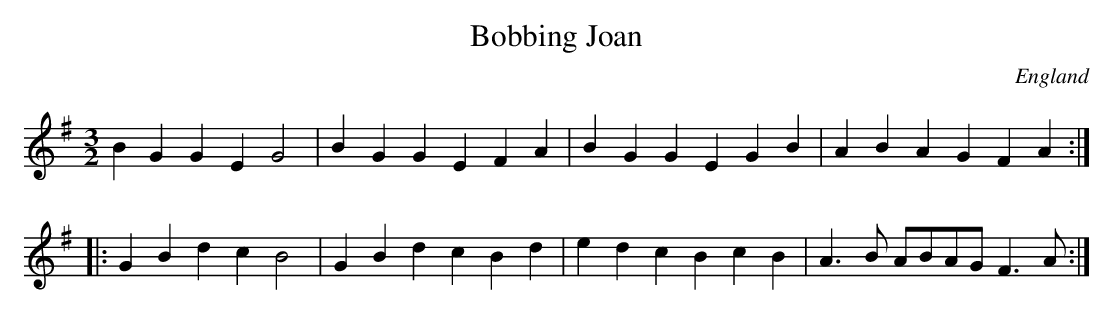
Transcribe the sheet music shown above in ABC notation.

X:1
T:Bobbing Joan
L:1/8
M:3/2
O:England
K:G major
  B2 G2 G2 E2 G4    | B2 G2 G2 E2 F2 A2 |\
  B2 G2 G2 E2 G2 B2 | A2 B2 A2 G2 F2 A2 :|
|:G2 B2 d2 c2 B4    | G2 B2 d2 c2 B2 d2 |\
  e2 d2 c2 B2 c2 B2 | A3 B  ABAG  F3 A :|
